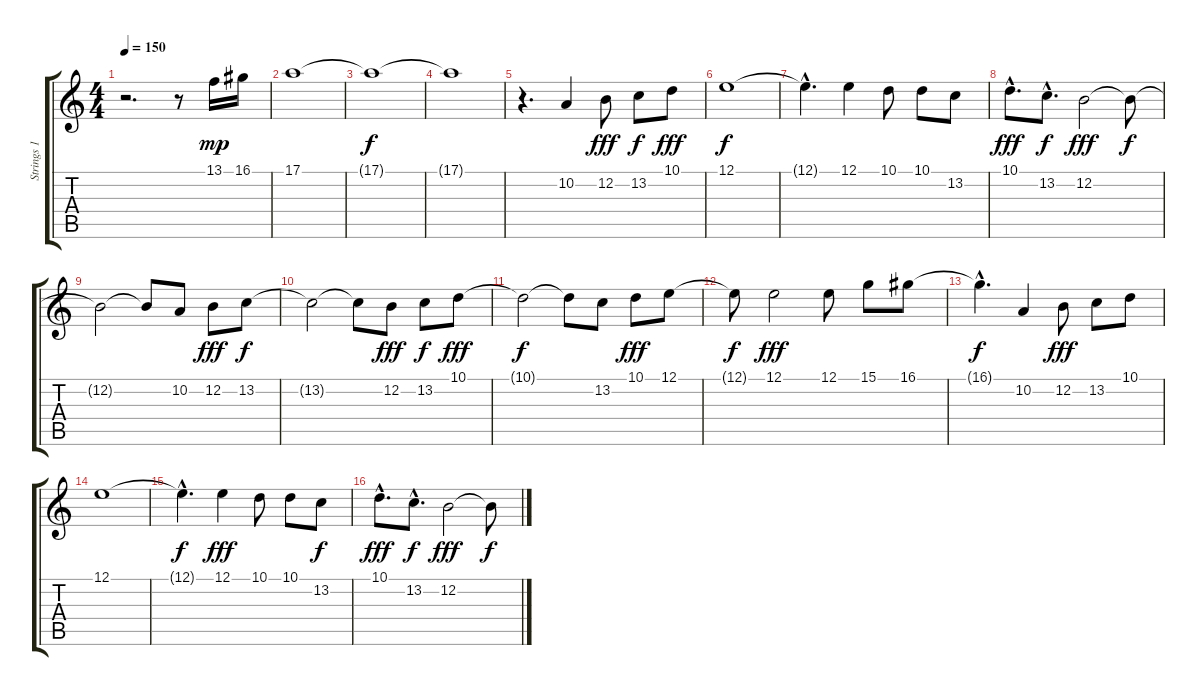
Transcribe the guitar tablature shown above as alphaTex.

\track ("Strings 1" "Strings 1") {instrument stringensemble1}
\staff {score tabs}
\tuning (E4 B3 G3 D3 A2 E2) {hide}
\ts (4 4)
\tempo 150
\clef g2
\ks c
r.2{d dy mp instrument stringensemble1} r.8 13.1.16 16.1.16 |
17.1.1 |
17.1{t}.1{dy f} |
17.1{t}.1 |
r.4{d} 10.2.4 12.2.8{dy fff} 13.2.8{dy f} 10.1.8{dy fff} |
12.1.1{dy f} |
12.1{hac t}.4{d} 12.1.4 10.1.8 10.1.8 13.2.8 |
10.1{hac}.8{d dy fff} 13.2{hac}.8{d dy f} 12.2.2{dy fff} 12.2{t}.8{dy f} |
12.2{t}.2 12.2{t}.8 10.2.8 12.2.8{dy fff} 13.2.8{dy f} |
13.2{t}.2 13.2{t}.8 12.2.8{dy fff} 13.2.8{dy f} 10.1.8{dy fff} |
10.1{t}.2{dy f} 10.1{t}.8 13.2.8 10.1.8{dy fff} 12.1.8 |
12.1{t}.8{dy f} 12.1.2{dy fff} 12.1.8 15.1.8 16.1.8 |
16.1{hac t}.4{d dy f} 10.2.4 12.2.8{dy fff} 13.2.8 10.1.8 |
12.1.1 |
12.1{hac t}.4{d dy f} 12.1.4{dy fff} 10.1.8 10.1.8 13.2.8{dy f} |
10.1{hac}.8{d dy fff} 13.2{hac}.8{d dy f} 12.2.2{dy fff} 12.2{t}.8{dy f}
